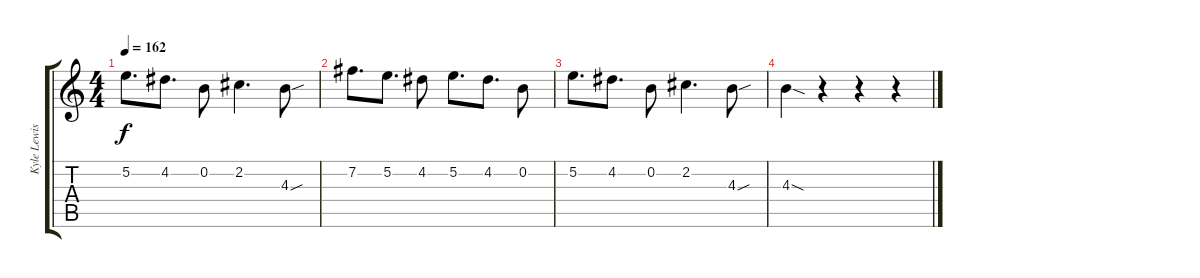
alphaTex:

\track ("Kyle Lewis - Guitar" "Kyle Lewis") {instrument distortionguitar}
\staff {score tabs}
\tuning (E4 B3 G3 D3 A2 E2) {hide}
\ts (4 4)
\tempo 162
\clef g2
\ks c
5.2.8{d dy f} 4.2.8{d} 0.2.8 2.2.4{d} 4.3{sou}.8 |
7.2.8{d} 5.2.8{d} 4.2.8 5.2.8{d} 4.2.8{d} 0.2.8 |
5.2.8{d} 4.2.8{d} 0.2.8 2.2.4{d} 4.3{sou}.8 |
4.3{sod}.4 r.4 r.4 r.4
